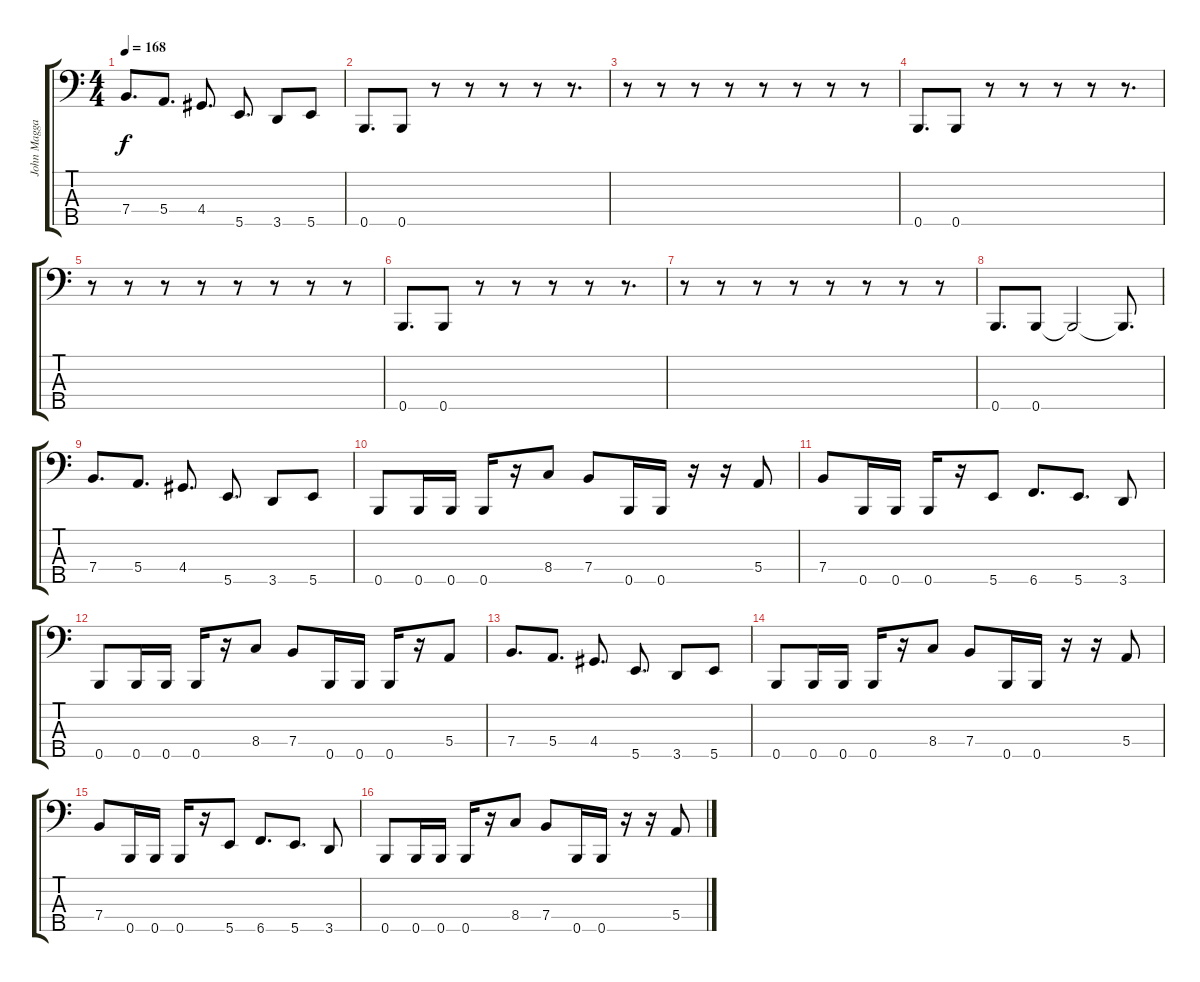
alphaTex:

\track ("John Maggard" "John Magga") {instrument electricbassfinger}
\staff {score tabs}
\tuning (G2 D2 A1 E1 B0) {hide}
\ts (4 4)
\tempo 168
\clef f4
\ks c
7.4.8{d dy f} 5.4.8{d} 4.4.8{d} 5.5.8{d} 3.5.8 5.5.8 |
0.5.8{d} 0.5.8 r.8 r.8 r.8 r.8 r.8{d} |
r.8 r.8 r.8 r.8 r.8 r.8 r.8 r.8 |
0.5.8{d} 0.5.8 r.8 r.8 r.8 r.8 r.8{d} |
r.8 r.8 r.8 r.8 r.8 r.8 r.8 r.8 |
0.5.8{d} 0.5.8 r.8 r.8 r.8 r.8 r.8{d} |
r.8 r.8 r.8 r.8 r.8 r.8 r.8 r.8 |
0.5.8{d} 0.5.8 0.5{t}.2 0.5{t}.8{d} |
7.4.8{d} 5.4.8{d} 4.4.8{d} 5.5.8{d} 3.5.8 5.5.8 |
0.5.8 0.5.16 0.5.16 0.5.16 r.16 8.4.8 7.4.8 0.5.16 0.5.16 r.16 r.16 5.4.8 |
7.4.8 0.5.16 0.5.16 0.5.16 r.16 5.5.8 6.5.8{d} 5.5.8{d} 3.5.8 |
0.5.8 0.5.16 0.5.16 0.5.16 r.16 8.4.8 7.4.8 0.5.16 0.5.16 0.5.16 r.16 5.4.8 |
7.4.8{d} 5.4.8{d} 4.4.8{d} 5.5.8{d} 3.5.8 5.5.8 |
0.5.8 0.5.16 0.5.16 0.5.16 r.16 8.4.8 7.4.8 0.5.16 0.5.16 r.16 r.16 5.4.8 |
7.4.8 0.5.16 0.5.16 0.5.16 r.16 5.5.8 6.5.8{d} 5.5.8{d} 3.5.8 |
0.5.8 0.5.16 0.5.16 0.5.16 r.16 8.4.8 7.4.8 0.5.16 0.5.16 r.16 r.16 5.4.8
